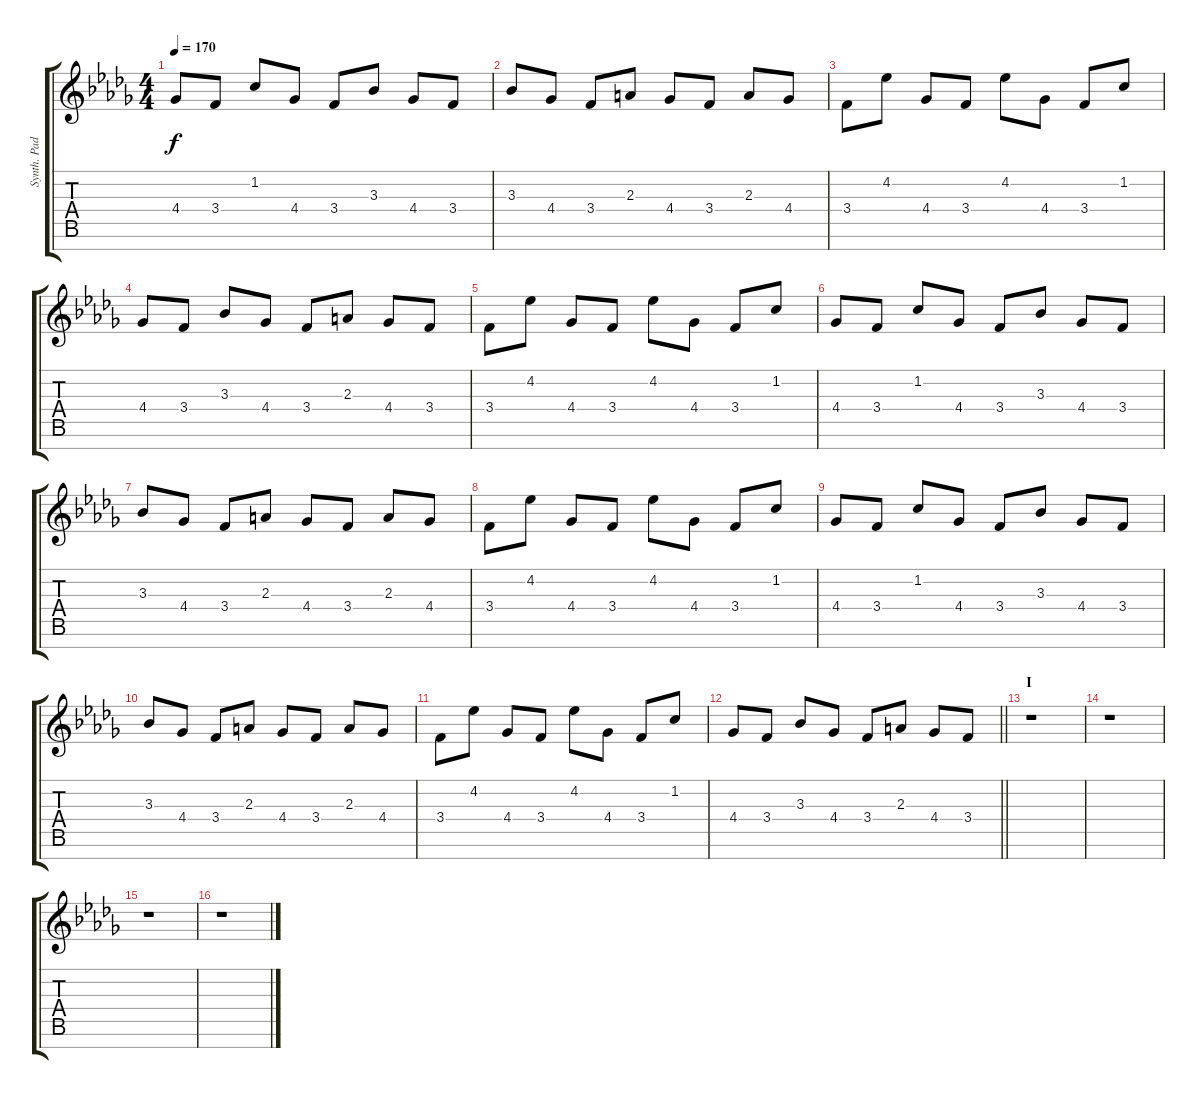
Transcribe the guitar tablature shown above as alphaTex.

\track ("Synth. Pad II" "Synth. Pad") {instrument fx5brightness}
\staff {score tabs}
\tuning (E5 B4 G4 D4 A3 E3 B2) {hide}
\ts (4 4)
\tempo 170
\clef g2
\ks db
4.4.8{dy f} 3.4.8 1.2.8 4.4.8 3.4.8 3.3.8 4.4.8 3.4.8 |
3.3.8 4.4.8 3.4.8 2.3.8 4.4.8 3.4.8 2.3.8 4.4.8 |
3.4.8 4.2.8 4.4.8 3.4.8 4.2.8 4.4.8 3.4.8 1.2.8 |
4.4.8 3.4.8 3.3.8 4.4.8 3.4.8 2.3.8 4.4.8 3.4.8 |
3.4.8 4.2.8 4.4.8 3.4.8 4.2.8 4.4.8 3.4.8 1.2.8 |
4.4.8 3.4.8 1.2.8 4.4.8 3.4.8 3.3.8 4.4.8 3.4.8 |
3.3.8 4.4.8 3.4.8 2.3.8 4.4.8 3.4.8 2.3.8 4.4.8 |
3.4.8 4.2.8 4.4.8 3.4.8 4.2.8 4.4.8 3.4.8 1.2.8 |
4.4.8 3.4.8 1.2.8 4.4.8 3.4.8 3.3.8 4.4.8 3.4.8 |
3.3.8 4.4.8 3.4.8 2.3.8 4.4.8 3.4.8 2.3.8 4.4.8 |
3.4.8 4.2.8 4.4.8 3.4.8 4.2.8 4.4.8 3.4.8 1.2.8 |
\barLineRight lightlight
4.4.8 3.4.8 3.3.8 4.4.8 3.4.8 2.3.8 4.4.8 3.4.8 |
\section ("" "I")
r.1 |
r.1 |
r.1 |
r.1
